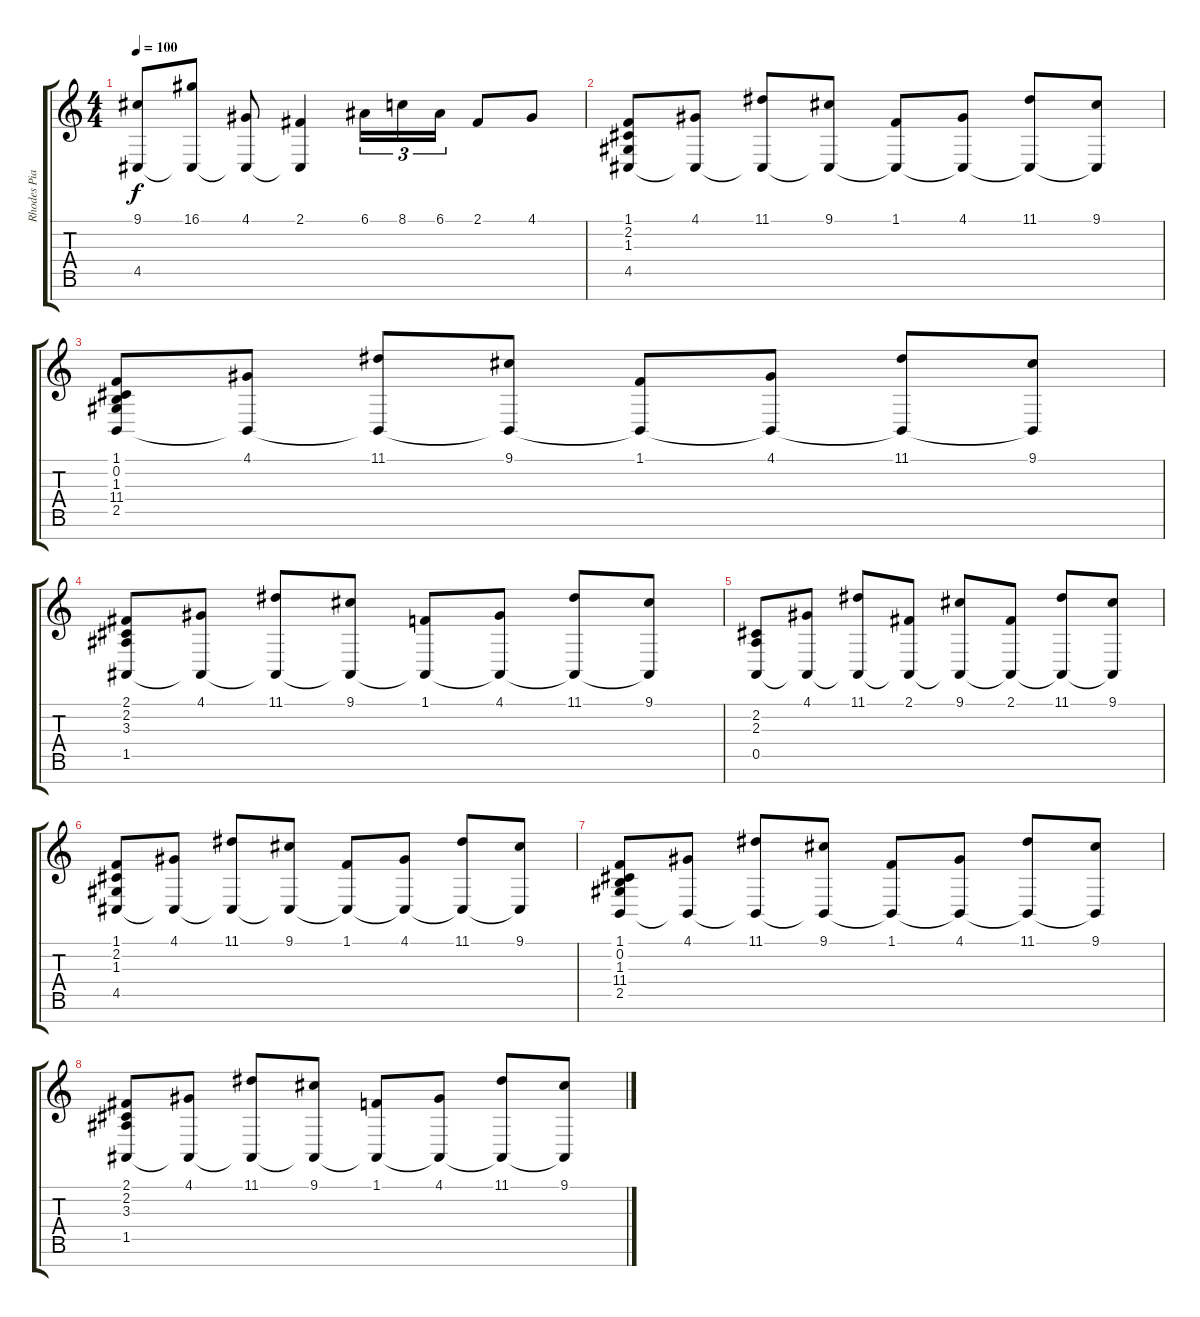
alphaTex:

\track ("Rhodes Piano" "Rhodes Pia") {instrument electricpiano1}
\staff {score tabs}
\tuning (E4 B3 G3 D3 A2 E2 B1) {hide}
\ts (4 4)
\tempo 100
\clef g2
\ks c
(9.1 4.5{t}).8{dy f} (16.1 4.5{t}).8 (4.1 4.5{t}).8 (2.1 4.5{t}).4 6.1.16{tu (3 2)} 8.1.16{tu (3 2)} 6.1.16{tu (3 2)} 2.1.8 4.1.8 |
(1.1 2.2 1.3 4.5).8 (4.1 4.5{t}).8 (11.1 4.5{t}).8 (9.1 4.5{t}).8 (1.1 4.5{t}).8 (4.1 4.5{t}).8 (11.1 4.5{t}).8 (9.1 4.5{t}).8 |
(1.1 0.2 1.3 11.4 2.5).8 (4.1 2.5{t}).8 (11.1 2.5{t}).8 (9.1 2.5{t}).8 (1.1 2.5{t}).8 (4.1 2.5{t}).8 (11.1 2.5{t}).8 (9.1 2.5{t}).8 |
(2.1 2.2 3.3 1.5).8 (4.1 1.5{t}).8 (11.1 1.5{t}).8 (9.1 1.5{t}).8 (1.1 1.5{t}).8 (4.1 1.5{t}).8 (11.1 1.5{t}).8 (9.1 1.5{t}).8 |
(2.2 2.3 0.5).8 (4.1 0.5{t}).8 (11.1 0.5{t}).8 (2.1 0.5{t}).8 (9.1 0.5{t}).8 (2.1 0.5{t}).8 (11.1 0.5{t}).8 (9.1 0.5{t}).8 |
(1.1 2.2 1.3 4.5).8 (4.1 4.5{t}).8 (11.1 4.5{t}).8 (9.1 4.5{t}).8 (1.1 4.5{t}).8 (4.1 4.5{t}).8 (11.1 4.5{t}).8 (9.1 4.5{t}).8 |
(1.1 0.2 1.3 11.4 2.5).8 (4.1 2.5{t}).8 (11.1 2.5{t}).8 (9.1 2.5{t}).8 (1.1 2.5{t}).8 (4.1 2.5{t}).8 (11.1 2.5{t}).8 (9.1 2.5{t}).8 |
(2.1 2.2 3.3 1.5).8 (4.1 1.5{t}).8 (11.1 1.5{t}).8 (9.1 1.5{t}).8 (1.1 1.5{t}).8 (4.1 1.5{t}).8 (11.1 1.5{t}).8 (9.1 1.5{t}).8
